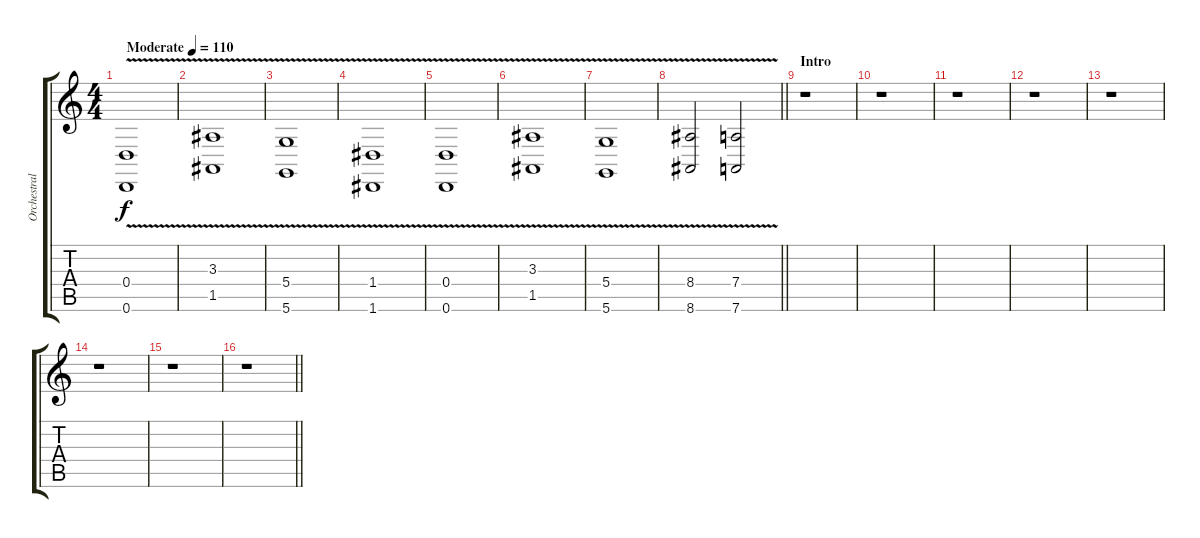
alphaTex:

\track ("Orchestral String" "Orchestral") {instrument stringensemble1}
\staff {score tabs}
\tuning (E4 B3 G3 D3 A2 D2) {hide}
\ts (4 4)
\tempo (110 "Moderate")
\clef g2
\ks c
(0.4{v} 0.6{v}).1{dy f instrument stringensemble1} |
(3.3{v} 1.5{v}).1 |
(5.4{v} 5.6{v}).1 |
(1.4{v} 1.6{v}).1 |
(0.4{v} 0.6{v}).1 |
(3.3{v} 1.5{v}).1 |
(5.4{v} 5.6{v}).1 |
\barLineRight lightlight
(8.4{v} 8.6{v}).2 (7.4{v} 7.6{v}).2 |
\section ("" "Intro")
r.1 |
r.1 |
r.1 |
r.1 |
r.1 |
r.1 |
r.1 |
\barLineRight lightlight
r.1
